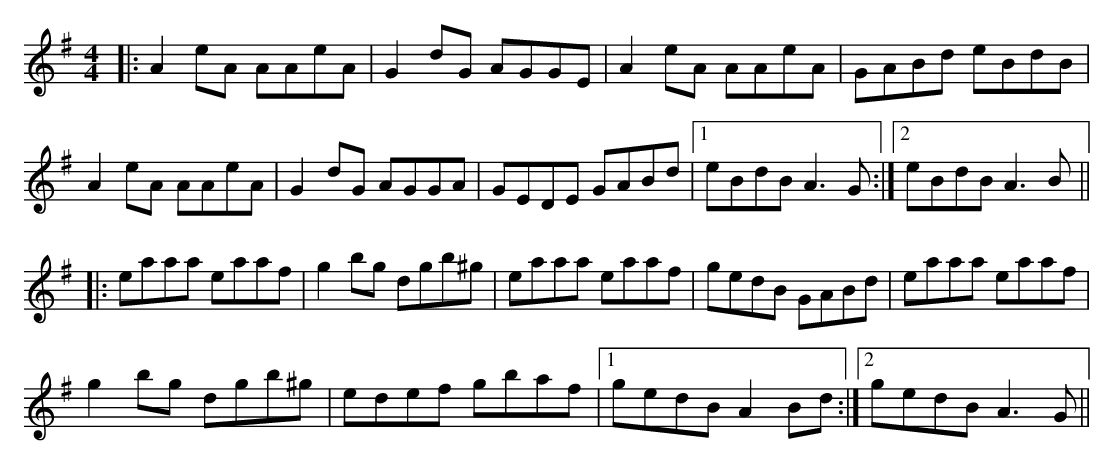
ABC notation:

X:1
M:4/4
K:Ador
|:A2 eA AAeA|G2 dG AGGE|A2 eA AAeA|GABd eBdB|
A2 eA AAeA|G2 dG AGGA|GEDE GABd|1 eBdB A3 G:|2 eBdB A3 B||
|:eaaa eaaf|g2 bg dgb^g|eaaa eaaf|gedB GABd|eaaa eaaf|
g2 bg dgb^g|edef gbaf|1 gedB A2 Bd:|2 gedB A3 G||
